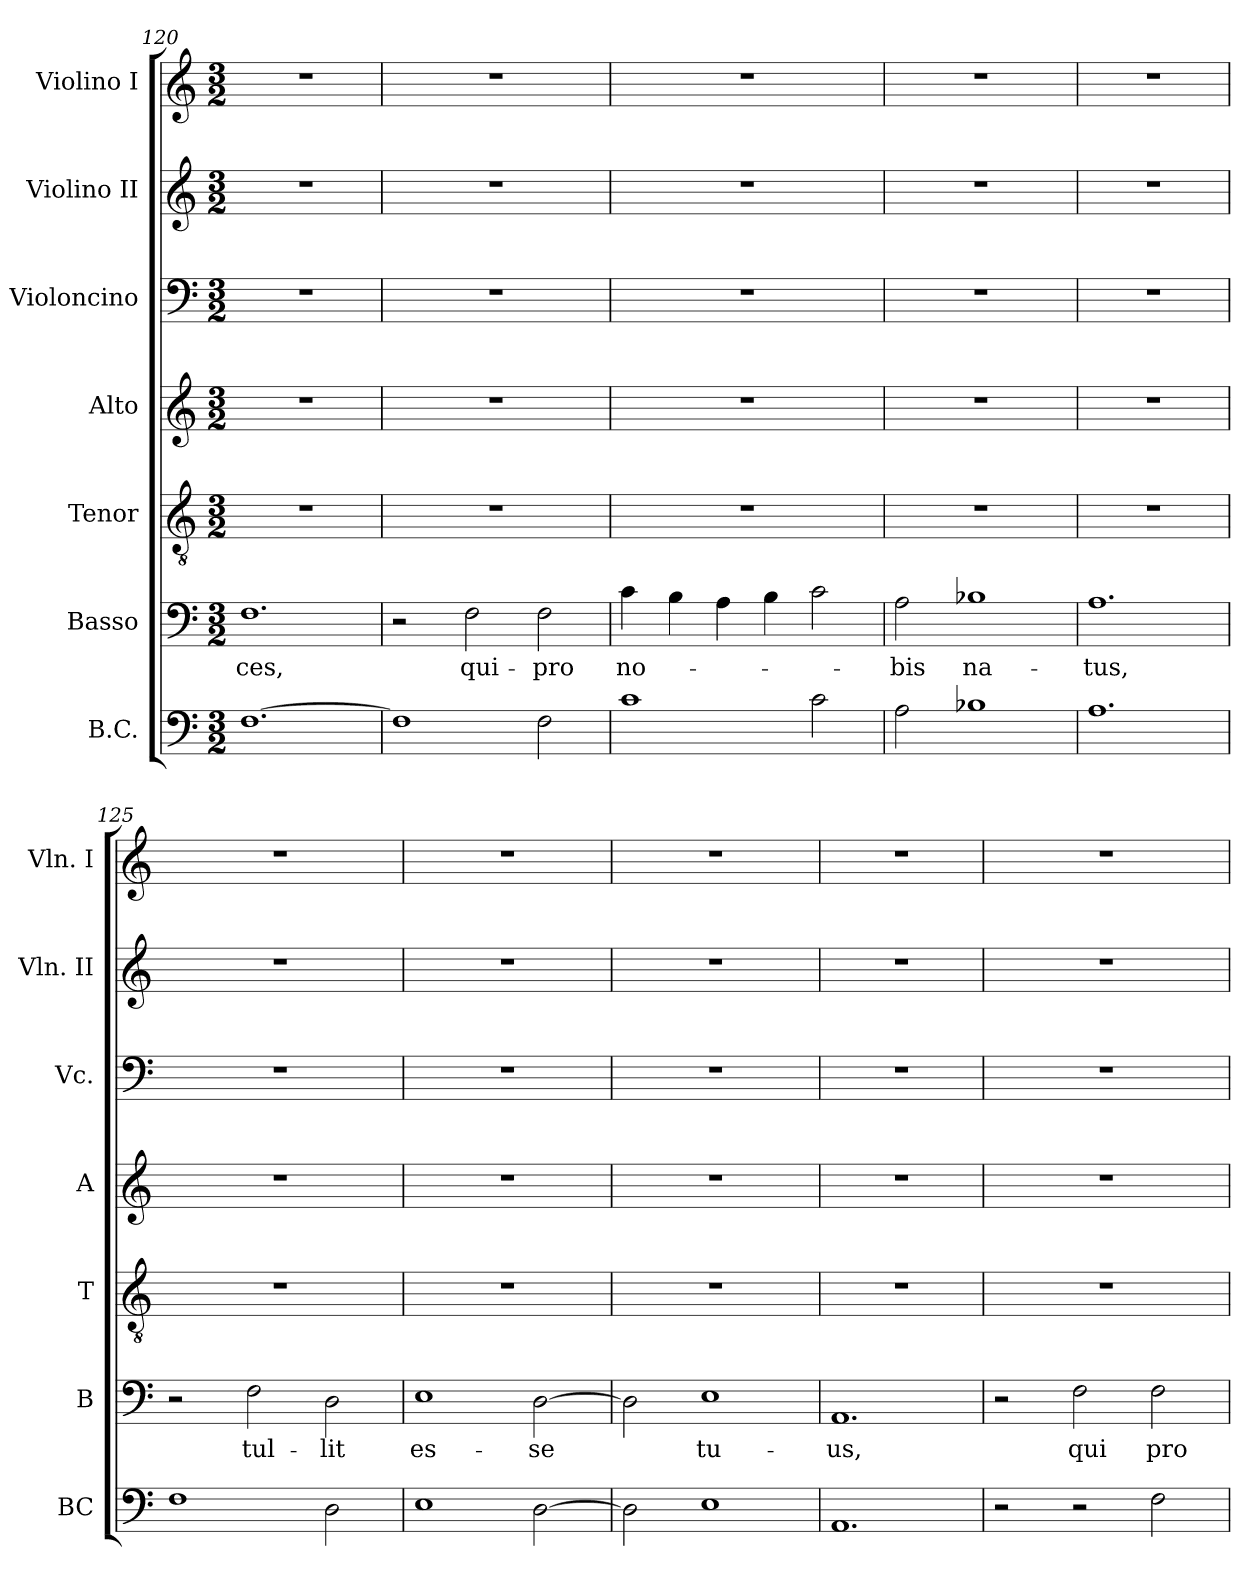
**kern	**kern	**text	**kern	**kern	**kern	**kern	**kern
*part7	*part6	*part6	*part5	*part4	*part3	*part2	*part1
*staff7	*staff6	*staff6	*staff5	*staff4	*staff3	*staff2	*staff1
*I"B.C.	*I"Basso	*	*I"Tenor	*I"Alto	*I"Violoncino	*I"Violino II	*I"Violino I
*I'BC	*I'B	*	*I'T	*I'A	*I'Vc.	*I'Vln. II	*I'Vln. I
*clefF4	*clefF4	*	*clefGv2	*clefG2	*clefF4	*clefG2	*clefG2
*k[]	*k[]	*	*k[]	*k[]	*k[]	*k[]	*k[]
*C:	*C:	*	*C:	*C:	*C:	*C:	*C:
*M3/2	*M3/2	*	*M3/2	*M3/2	*M3/2	*M3/2	*M3/2
=120	=120	=120	=120	=120	=120	=120	=120
!	!	!LO:LY:b	!	!	!	!	!
[1.F	1.F	-ces,	1.r	1.r	1.r	1.r	1.r
=121	=121	=121	=121	=121	=121	=121	=121
1F]	2r	.	1.r	1.r	1.r	1.r	1.r
!	!	!LO:LY:b	!	!	!	!	!
.	2F\	qui-	.	.	.	.	.
!	!	!LO:LY:b	!	!	!	!	!
2F\	2F\	-pro	.	.	.	.	.
=122	=122	=122	=122	=122	=122	=122	=122
!	!	!LO:LY:b	!	!	!	!	!
1c	4c\	no-	1.r	1.r	1.r	1.r	1.r
.	4B\	.	.	.	.	.	.
.	4A\	.	.	.	.	.	.
.	4B\	.	.	.	.	.	.
2c\	2c\	.	.	.	.	.	.
=123	=123	=123	=123	=123	=123	=123	=123
!	!	!LO:LY:b	!	!	!	!	!
2A\	2A\	-bis	1.r	1.r	1.r	1.r	1.r
!	!	!LO:LY:b	!	!	!	!	!
1B-X	1B-X	na-	.	.	.	.	.
!!LO:LB:g=z
=124	=124	=124	=124	=124	=124	=124	=124
!	!	!LO:LY:b	!	!	!	!	!
1.A	1.A	-tus,	1.r	1.r	1.r	1.r	1.r
=125	=125	=125	=125	=125	=125	=125	=125
1F	2r	.	1.r	1.r	1.r	1.r	1.r
!	!	!LO:LY:b	!	!	!	!	!
.	2F\	tul-	.	.	.	.	.
!	!	!LO:LY:b	!	!	!	!	!
2D\	2D\	-lit	.	.	.	.	.
=126	=126	=126	=126	=126	=126	=126	=126
!	!	!LO:LY:b	!	!	!	!	!
1E	1E	es-	1.r	1.r	1.r	1.r	1.r
!	!	!LO:LY:b	!	!	!	!	!
[2D\	[2D\	-se	.	.	.	.	.
=127	=127	=127	=127	=127	=127	=127	=127
2D\]	2D\]	.	1.r	1.r	1.r	1.r	1.r
!	!	!LO:LY:b	!	!	!	!	!
1E	1E	tu-	.	.	.	.	.
=128	=128	=128	=128	=128	=128	=128	=128
!	!	!LO:LY:b	!	!	!	!	!
1.AA	1.AA	-us,	1.r	1.r	1.r	1.r	1.r
=129	=129	=129	=129	=129	=129	=129	=129
2r	2r	.	1.r	1.r	1.r	1.r	1.r
!	!	!LO:LY:b	!	!	!	!	!
2r	2F\	qui	.	.	.	.	.
!	!	!LO:LY:b	!	!	!	!	!
2F\	2F\	pro	.	.	.	.	.
=	=	=	=	=	=	=	=
*-	*-	*-	*-	*-	*-	*-	*-
